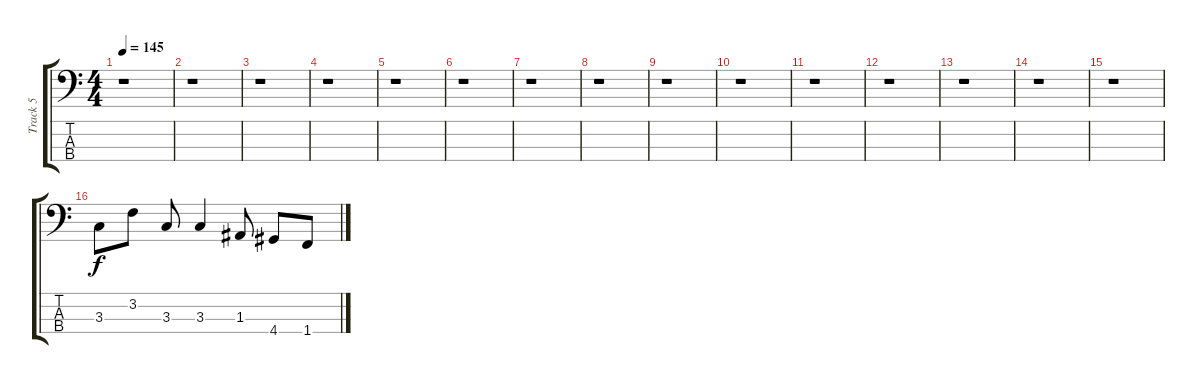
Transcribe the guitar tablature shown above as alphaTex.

\track ("Track 5" "Track 5") {instrument electricbassfinger}
\staff {score tabs}
\tuning (G2 D2 A1 E1) {hide}
\ts (4 4)
\tempo 145
\clef f4
\ks c
r.1{dy f} |
r.1 |
r.1 |
r.1 |
r.1 |
r.1 |
r.1 |
r.1 |
r.1 |
r.1 |
r.1 |
r.1 |
r.1 |
r.1 |
r.1 |
3.3.8 3.2.8 3.3.8 3.3.4 1.3.8 4.4.8 1.4.8
